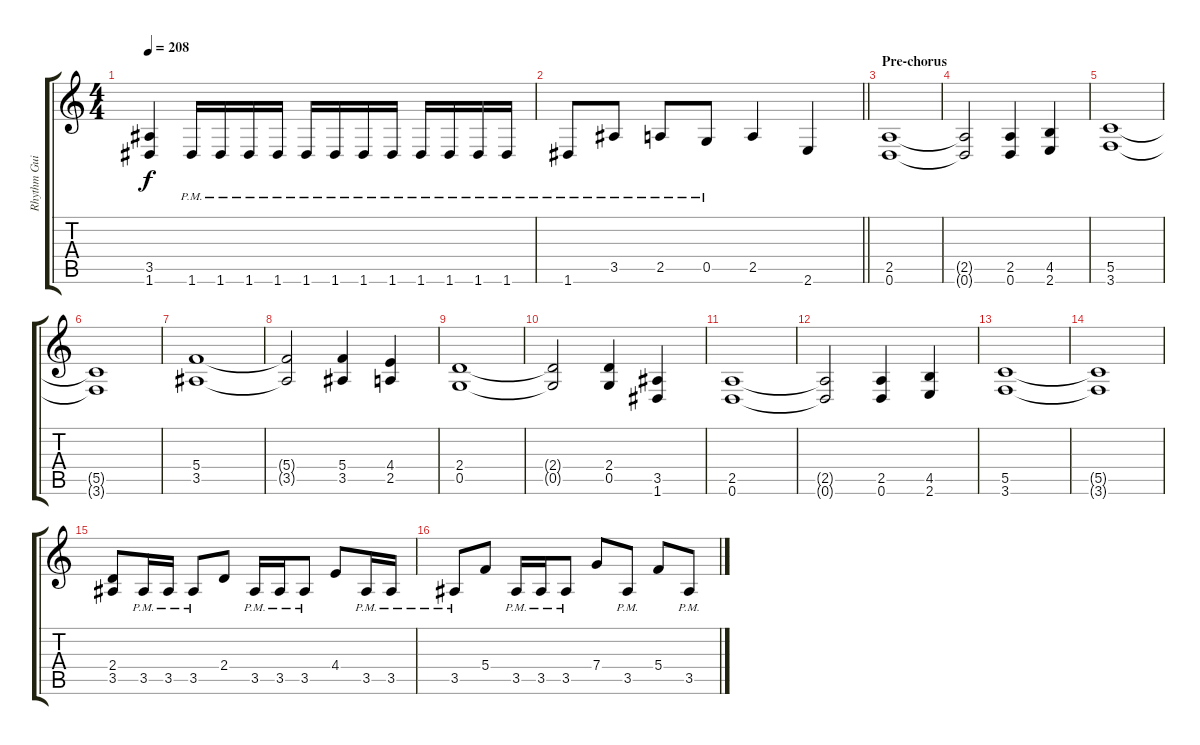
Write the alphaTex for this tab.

\track ("Rhythm Guitar" "Rhythm Gui") {instrument distortionguitar}
\staff {score tabs}
\tuning (D4 A3 F3 C3 G2 D2) {hide}
\ts (4 4)
\tempo 208
\clef g2
\ks c
(3.5 1.6).4{dy f} 1.6{pm}.16 1.6{pm}.16 1.6{pm}.16 1.6{pm}.16 1.6{pm}.16 1.6{pm}.16 1.6{pm}.16 1.6{pm}.16 1.6{pm}.16 1.6{pm}.16 1.6{pm}.16 1.6{pm}.16 |
\barLineRight lightlight
1.6{pm}.8 3.5{pm}.8 2.5{pm}.8 0.5{pm}.8 2.5.4 2.6.4 |
\section ("" "Pre-chorus")
(2.5 0.6).1{volume 11 balance 8} |
(2.5{t} 0.6{t}).2 (2.5 0.6).4 (4.5 2.6).4 |
(5.5 3.6).1 |
(5.5{t} 3.6{t}).1 |
(5.4 3.5).1 |
(5.4{t} 3.5{t}).2 (5.4 3.5).4 (4.4 2.5).4 |
(2.4 0.5).1 |
(2.4{t} 0.5{t}).2 (2.4 0.5).4 (3.5 1.6).4 |
(2.5 0.6).1 |
(2.5{t} 0.6{t}).2 (2.5 0.6).4 (4.5 2.6).4 |
(5.5 3.6).1 |
(5.5{t} 3.6{t}).1 |
(2.4 3.5).8 3.5{pm}.16 3.5{pm}.16 3.5{pm}.8 2.4.8 3.5{pm}.16 3.5{pm}.16 3.5{pm}.8 4.4.8 3.5{pm}.16 3.5{pm}.16 |
3.5{pm}.8 5.4.8 3.5{pm}.16 3.5{pm}.16 3.5{pm}.8 7.4.8 3.5{pm}.8 5.4.8 3.5{pm}.8
